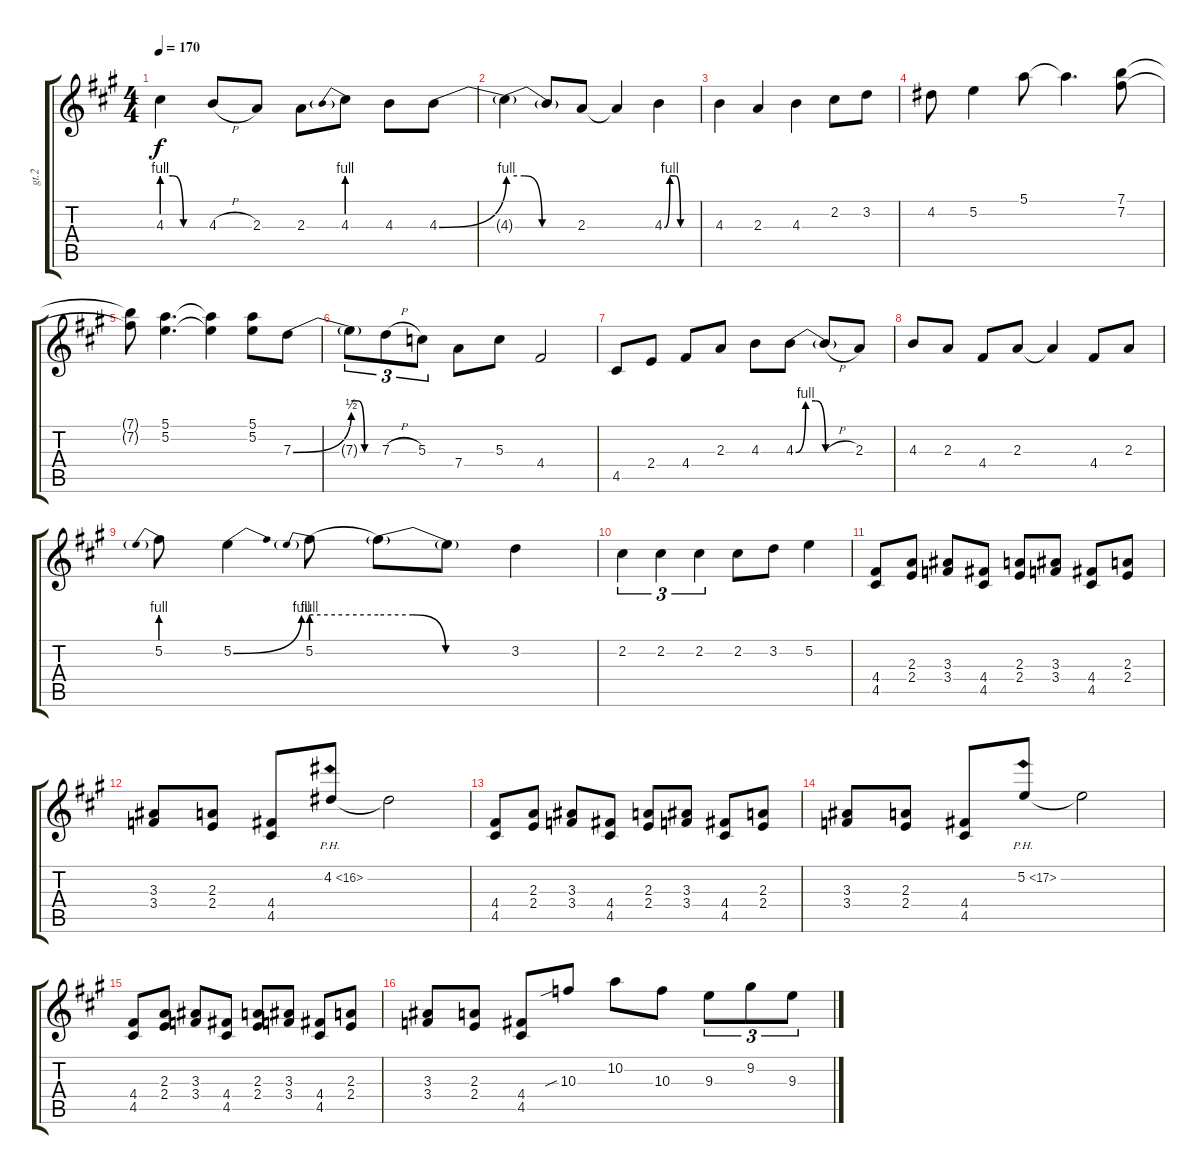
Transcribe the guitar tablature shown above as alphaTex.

\track ("gt.2" "gt.2") {instrument overdrivenguitar}
\staff {score tabs}
\tuning (E4 B3 G3 D3 A2 E2) {hide}
\ts (4 4)
\tempo 170
\clef g2
\ks a
4.3{be (custom 0 4 15 4 30 0 60 0)}.4{dy f} 4.3{h}.8 2.3.8 2.3.8 4.3{be (prebend 0 4 60 4)}.8 4.3.8 4.3{be (bend 0 0 60 4)}.8 |
4.3{be (custom 0 4 15 4 30 0 60 0) t}.4 4.3{t}.8 2.3.8 2.3{t}.4 4.3{be (custom 0 0 10 4 20 4 30 0 60 0)}.4 |
4.3.4 2.3.4 4.3.4 2.2.8 3.2.8 |
4.2.8 5.2.4 5.1.8 5.1{t}.4{d} (7.1 7.2).8 |
(7.1{t} 7.2{t}).8 (5.1 5.2).4{d} (5.1{t} 5.2{t}).4 (5.1 5.2).8 7.3{be (bend 0 0 60 2)}.8 |
7.3{be (custom 0 4 15 4 30 0 60 0) t}.8{tu (3 2)} 7.3{h}.8{tu (3 2)} 5.3.8{tu (3 2)} 7.4.8 5.3.8 4.4.2 |
4.5.8 2.4.8 4.4.8 2.3.8 4.3.8 4.3{be (custom 0 0 10 4 20 4 30 0 60 0)}.8 4.3{h t}.8 2.3.8 |
4.3.8 2.3.8 4.4.8 2.3.8 2.3{t}.4 4.4.8 2.3.8 |
5.2{be (prebend 0 4 60 4)}.8 5.2{be (bend 0 0 60 4)}.4 5.2{be (prebend 0 4 60 4)}.8 5.2{be (custom 0 4 15 4 30 0 60 0) t}.8 5.2{t}.8 3.2.4 |
2.2.4{tu (3 2)} 2.2.4{tu (3 2)} 2.2.4{tu (3 2)} 2.2.8 3.2.8 5.2.4 |
(4.4 4.5).8 (2.3 2.4).8 (3.3 3.4).8 (4.4 4.5).8 (2.3 2.4).8 (3.3 3.4).8 (4.4 4.5).8 (2.3 2.4).8 |
(3.3 3.4).8 (2.3 2.4).8 (4.4 4.5).8 4.2{ph 12}.8 4.2{t}.2 |
(4.4 4.5).8 (2.3 2.4).8 (3.3 3.4).8 (4.4 4.5).8 (2.3 2.4).8 (3.3 3.4).8 (4.4 4.5).8 (2.3 2.4).8 |
(3.3 3.4).8 (2.3 2.4).8 (4.4 4.5).8 5.2{ph 12}.8 5.2{t}.2 |
(4.4 4.5).8 (2.3 2.4).8 (3.3 3.4).8 (4.4 4.5).8 (2.3 2.4).8 (3.3 3.4).8 (4.4 4.5).8 (2.3 2.4).8 |
(3.3 3.4).8 (2.3 2.4).8 (4.4 4.5).8 10.3{sib}.8 10.2.8 10.3.8 9.3.8{tu (3 2)} 9.2.8{tu (3 2)} 9.3.8{tu (3 2)}
